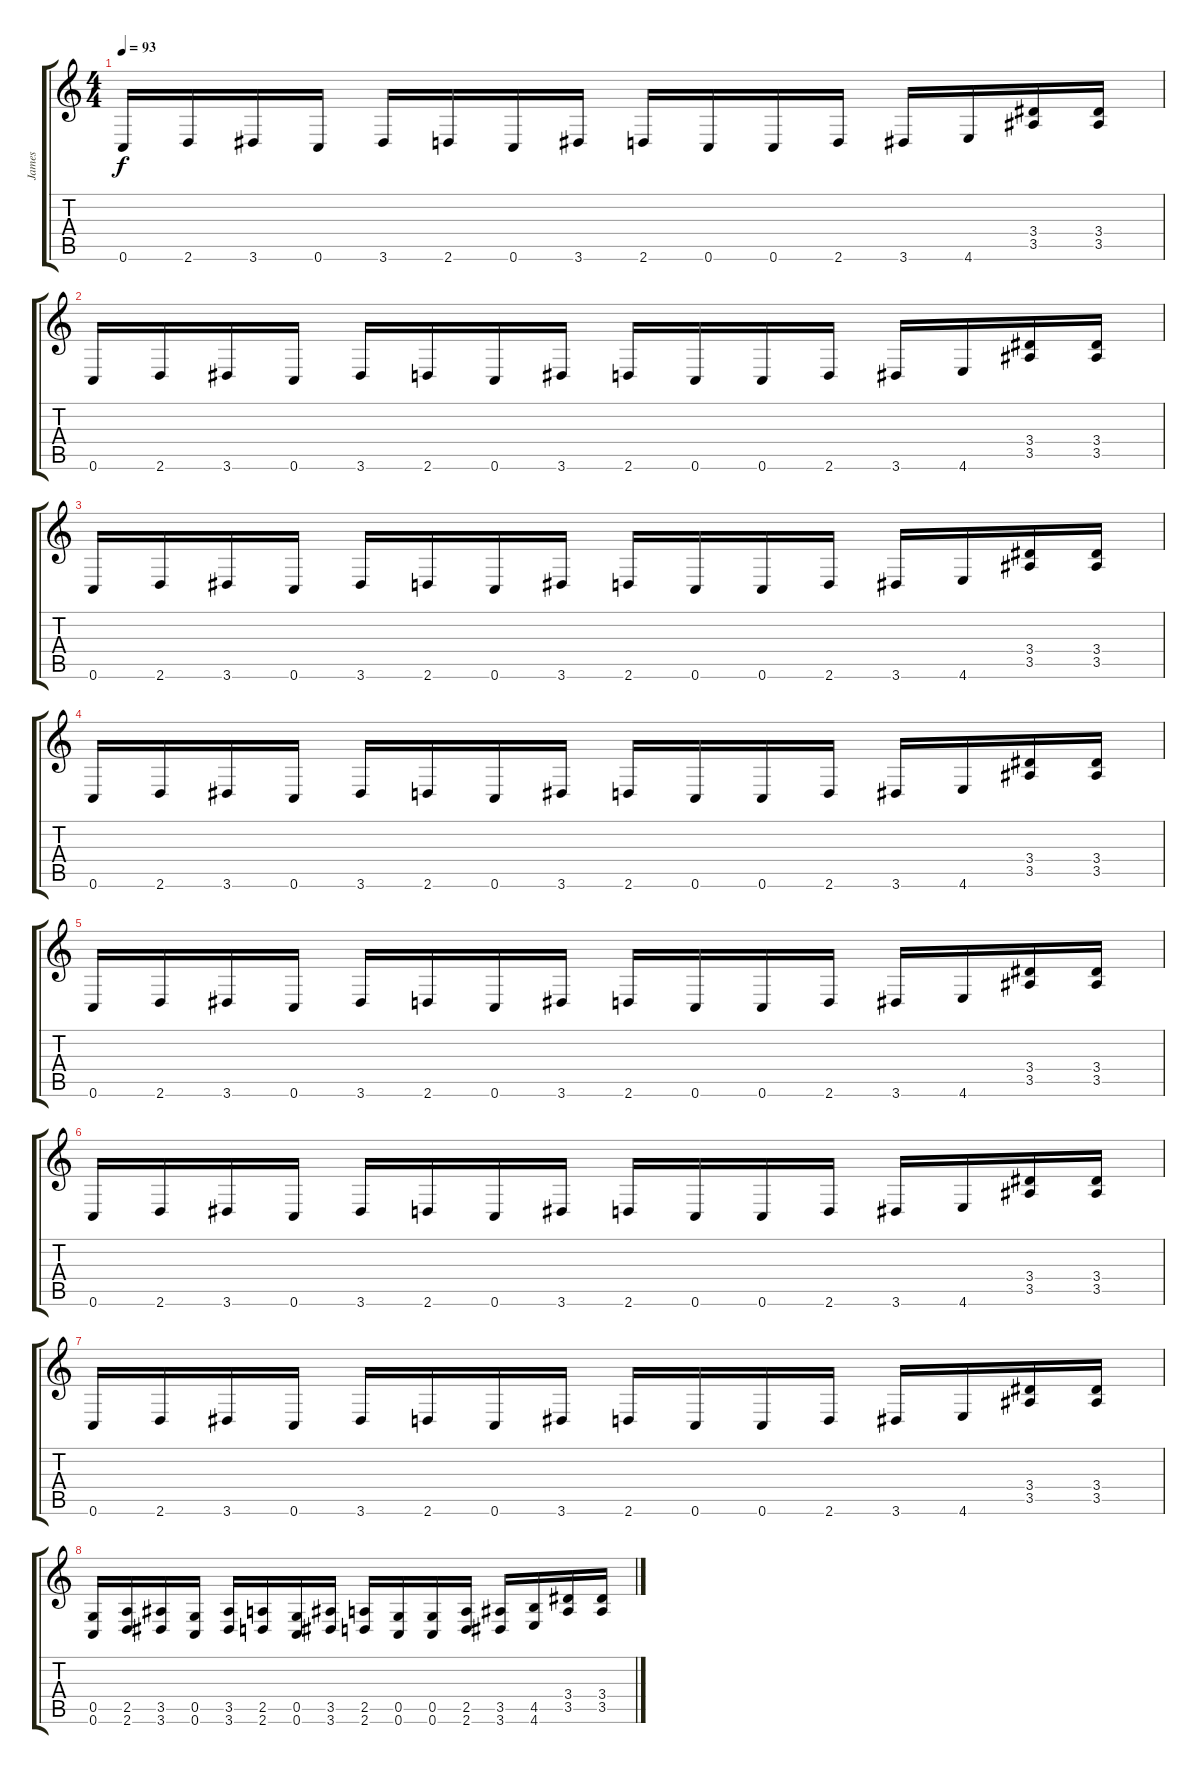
\track ("James" "James") {instrument overdrivenguitar}
\staff {score tabs}
\tuning (D4 A3 F3 C3 G2 C2) {hide}
\ts (4 4)
\tempo 93
\clef g2
\ks c
0.6.16{dy f} 2.6.16 3.6.16 0.6.16 3.6.16 2.6.16 0.6.16 3.6.16 2.6.16 0.6.16 0.6.16 2.6.16 3.6.16 4.6.16 (3.4 3.5).16 (3.4 3.5).16 |
0.6.16 2.6.16 3.6.16 0.6.16 3.6.16 2.6.16 0.6.16 3.6.16 2.6.16 0.6.16 0.6.16 2.6.16 3.6.16 4.6.16 (3.4 3.5).16 (3.4 3.5).16 |
0.6.16 2.6.16 3.6.16 0.6.16 3.6.16 2.6.16 0.6.16 3.6.16 2.6.16 0.6.16 0.6.16 2.6.16 3.6.16 4.6.16 (3.4 3.5).16 (3.4 3.5).16 |
0.6.16 2.6.16 3.6.16 0.6.16 3.6.16 2.6.16 0.6.16 3.6.16 2.6.16 0.6.16 0.6.16 2.6.16 3.6.16 4.6.16 (3.4 3.5).16 (3.4 3.5).16 |
0.6.16 2.6.16 3.6.16 0.6.16 3.6.16 2.6.16 0.6.16 3.6.16 2.6.16 0.6.16 0.6.16 2.6.16 3.6.16 4.6.16 (3.4 3.5).16 (3.4 3.5).16 |
0.6.16 2.6.16 3.6.16 0.6.16 3.6.16 2.6.16 0.6.16 3.6.16 2.6.16 0.6.16 0.6.16 2.6.16 3.6.16 4.6.16 (3.4 3.5).16 (3.4 3.5).16 |
0.6.16 2.6.16 3.6.16 0.6.16 3.6.16 2.6.16 0.6.16 3.6.16 2.6.16 0.6.16 0.6.16 2.6.16 3.6.16 4.6.16 (3.4 3.5).16 (3.4 3.5).16 |
(0.5 0.6).16 (2.5 2.6).16 (3.5 3.6).16 (0.5 0.6).16 (3.5 3.6).16 (2.5 2.6).16 (0.5 0.6).16 (3.5 3.6).16 (2.5 2.6).16 (0.5 0.6).16 (0.5 0.6).16 (2.5 2.6).16 (3.5 3.6).16 (4.5 4.6).16 (3.4 3.5).16 (3.4 3.5).16
